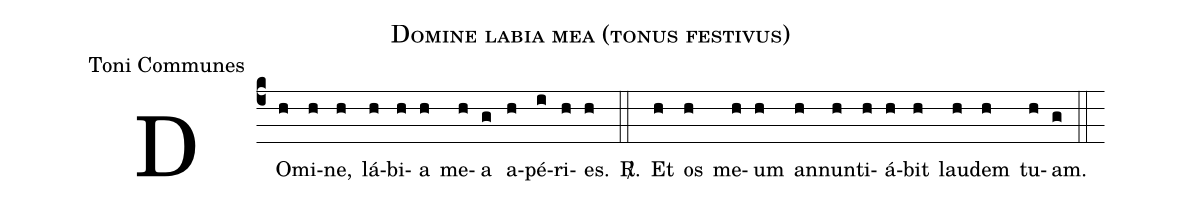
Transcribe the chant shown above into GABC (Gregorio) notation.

name:Domine labia mea (tonus festivus);
office-part:Toni Communes;
%%
(c4)DO(h)mi(h)ne,(h) lá(h)bi(h)a(h) me(h)a(g) a(h)pé(i)ri(h)es.(h)
<sp>R/</sp>.(::) Et(h) os(h) me(h)um(h) an(h)nun(h)ti(h)á(h)bit(h) lau(h)dem(h) tu(h)am.(g::)
